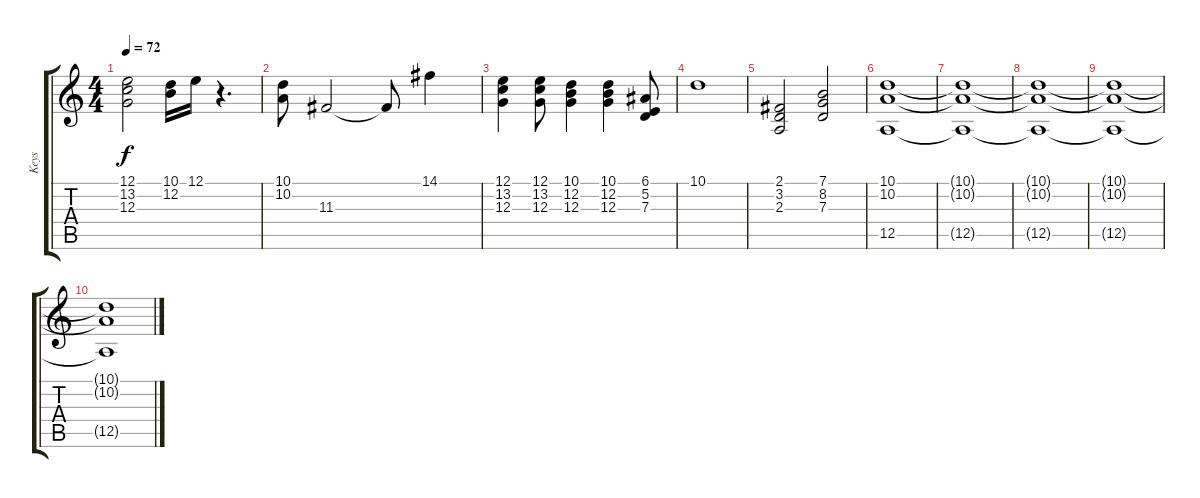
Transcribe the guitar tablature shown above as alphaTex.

\track ("Keys" "Keys") {instrument drawbarorgan}
\staff {score tabs}
\tuning (E4 B3 G3 D3 A2 E2) {hide}
\ts (4 4)
\tempo 72
\clef g2
\ks c
(12.1 13.2 12.3).2{dy f} (10.1 12.2).16 12.1.16 r.4{d} |
(10.1 10.2).8 11.3.2 11.3{t}.8 14.1.4 |
(12.1 13.2 12.3).4 (12.1 13.2 12.3).8 (10.1 12.2 12.3).4 (10.1 12.2 12.3).4 (6.1 5.2 7.3).8 |
10.1.1 |
(2.1 3.2 2.3).2 (7.1 8.2 7.3).2 |
(10.1 10.2 12.5).1 |
(10.1{t} 10.2{t} 12.5{t}).1 |
(10.1{t} 10.2{t} 12.5{t}).1 |
(10.1{t} 10.2{t} 12.5{t}).1 |
(10.1{t} 10.2{t} 12.5{t}).1
